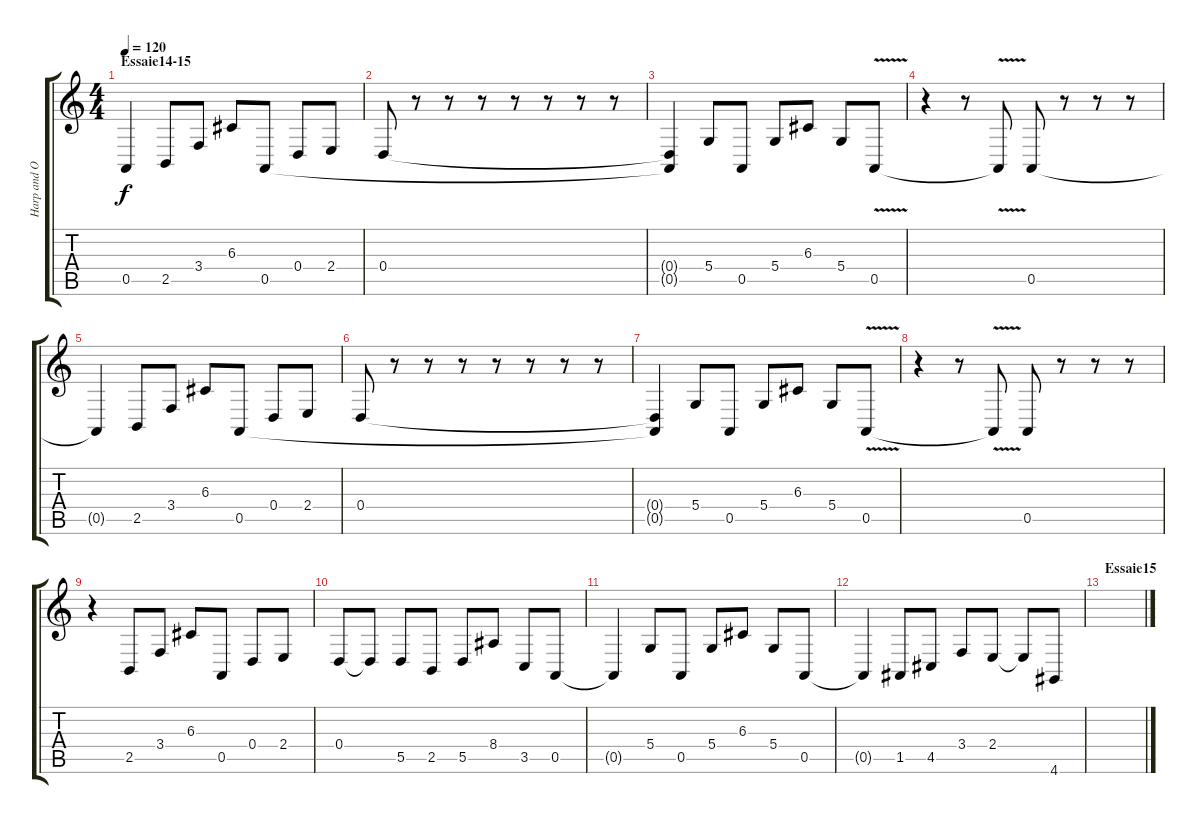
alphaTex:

\track ("Harp and Orchestra" "Harp and O") {instrument orchestrahit}
\staff {score tabs}
\tuning (E4 B3 G3 D3 A2 E2) {hide}
\ts (4 4)
\section ("" "Essaie14-15")
\tempo 120
\clef g2
\ks c
0.5.4{dy f} 2.5.8 3.4.8 6.3.8 0.5.8 0.4.8 2.4.8 |
0.4.8 r.8 r.8 r.8 r.8 r.8 r.8 r.8 |
(0.4{t} 0.5{t}).4 5.4.8 0.5.8 5.4.8 6.3.8 5.4.8 0.5{v}.8 |
r.4 r.8 0.5{t}.8 0.5.8 r.8 r.8 r.8 |
0.5{t}.4 2.5.8 3.4.8 6.3.8 0.5.8 0.4.8 2.4.8 |
0.4.8 r.8 r.8 r.8 r.8 r.8 r.8 r.8 |
(0.4{t} 0.5{t}).4 5.4.8 0.5.8 5.4.8 6.3.8 5.4.8 0.5{v}.8 |
r.4 r.8 0.5{t}.8 0.5.8 r.8 r.8 r.8 |
r.4 2.5.8 3.4.8 6.3.8 0.5.8 0.4.8 2.4.8 |
0.4.8 0.4{t}.8 5.5.8 2.5.8 5.5.8 8.4.8 3.5.8 0.5.8 |
0.5{t}.4 5.4.8 0.5.8 5.4.8 6.3.8 5.4.8 0.5.8 |
0.5{t}.4 1.5.8 4.5.8 3.4.8 2.4.8 2.4{t}.8 4.6.8 |
\section ("" "Essaie15")
